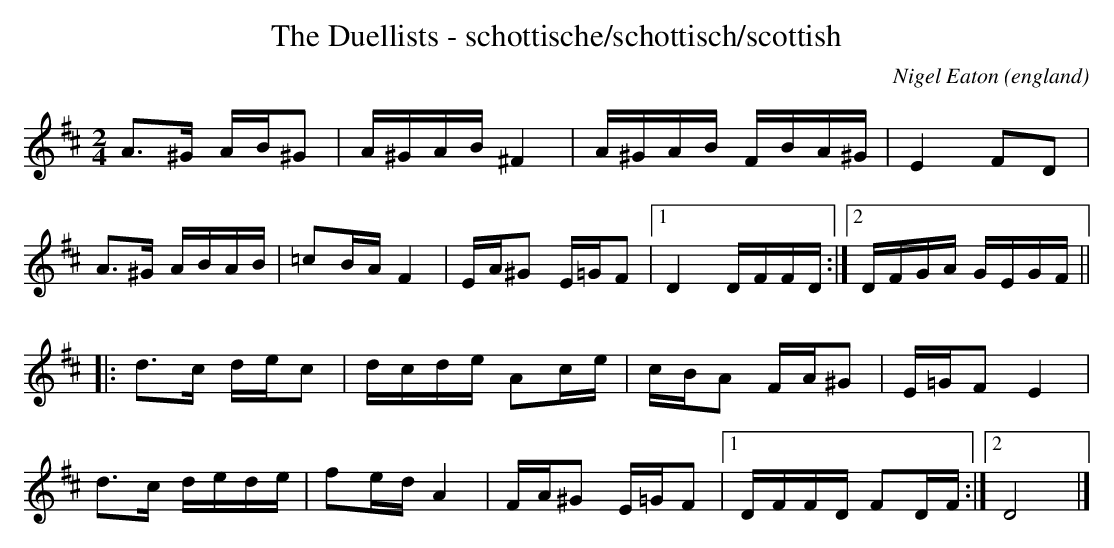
X:1
T:The Duellists - schottische/schottisch/scottish
O:england
C:Nigel Eaton
M:2/4
L:1/16
K:D
A3^G AB^G2|A^GAB^F4|A^GAB FBA^G|E4F2D2|
A3^G ABAB|=c2BAF4|EA^G2 E=GF2|1D4DFFD:|2DFGA GEGF||
|:d3c dec2|dcde A2ce|cBA2 FA^G2|E=GF2E4|
d3c dede|f2edA4|FA^G2 E=GF2|1DFFD F2DF:|2D8|]
